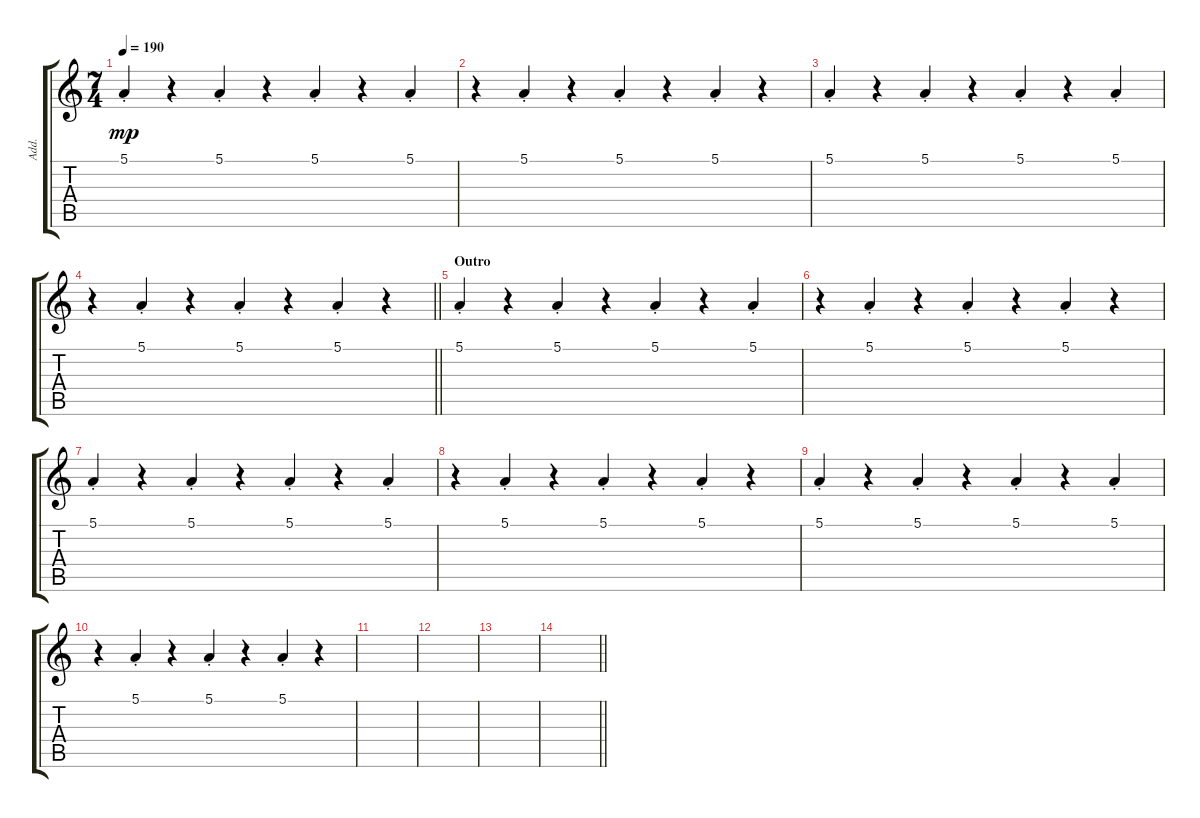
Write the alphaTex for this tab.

\track ("Add." "Add.") {instrument lead4chiff}
\staff {score tabs}
\tuning (E4 B3 G3 D3 A2 E2) {hide}
\ts (7 4)
\tempo 190
\clef g2
\ks c
5.1{st}.4{dy mp} r.4 5.1{st}.4 r.4 5.1{st}.4 r.4 5.1{st}.4 |
r.4 5.1{st}.4 r.4 5.1{st}.4 r.4 5.1{st}.4 r.4 |
5.1{st}.4 r.4 5.1{st}.4 r.4 5.1{st}.4 r.4 5.1{st}.4 |
\barLineRight lightlight
r.4 5.1{st}.4 r.4 5.1{st}.4 r.4 5.1{st}.4 r.4 |
\section ("" "Outro")
5.1{st}.4 r.4 5.1{st}.4 r.4 5.1{st}.4 r.4 5.1{st}.4 |
r.4 5.1{st}.4 r.4 5.1{st}.4 r.4 5.1{st}.4 r.4 |
5.1{st}.4 r.4 5.1{st}.4 r.4 5.1{st}.4 r.4 5.1{st}.4 |
r.4 5.1{st}.4 r.4 5.1{st}.4 r.4 5.1{st}.4 r.4 |
5.1{st}.4 r.4 5.1{st}.4 r.4 5.1{st}.4 r.4 5.1{st}.4 |
r.4 5.1{st}.4 r.4 5.1{st}.4 r.4 5.1{st}.4 r.4 |
|
|
|
\barLineRight lightlight
